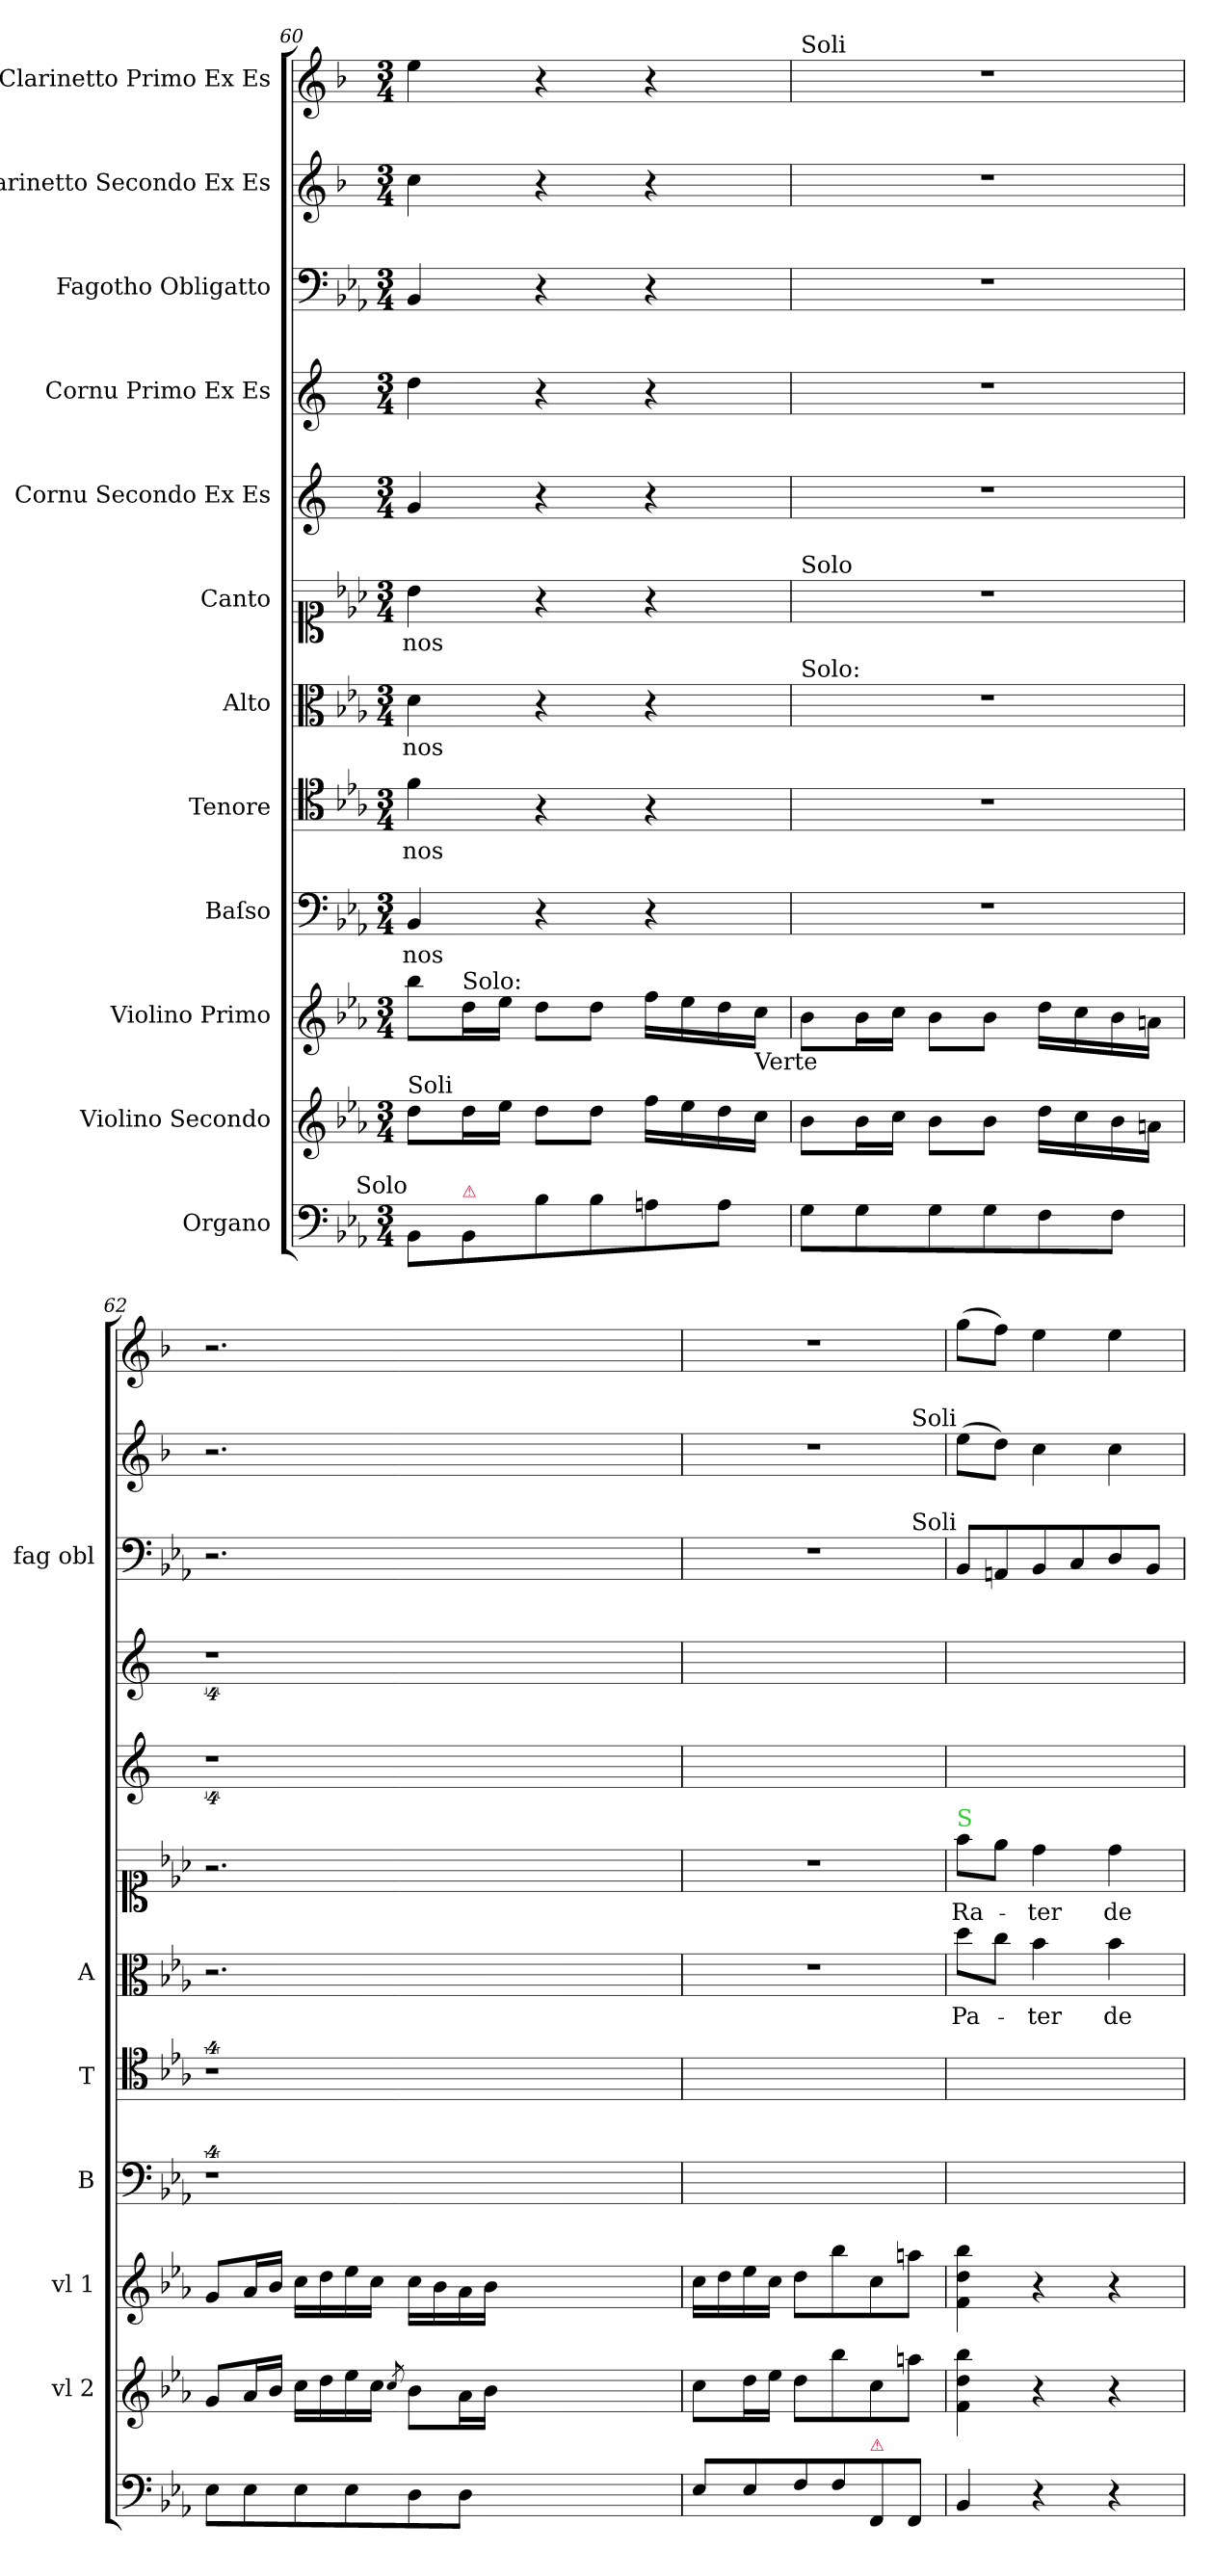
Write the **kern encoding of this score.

**kern	**kern	**kern	**dynam	**kern	**text	**kern	**text	**kern	**text	**kern	**text	**kern	**kern	**kern	**kern	**kern
*part12	*part11	*part10	*part10	*part9	*part9	*part8	*part8	*part7	*part7	*part6	*part6	*part5	*part4	*part3	*part2	*part1
*staff12	*staff11	*staff10	*staff10	*staff9	*staff9	*staff8	*staff8	*staff7	*staff7	*staff6	*staff6	*staff5	*staff4	*staff3	*staff2	*staff1
*I"Organo	*I"Violino Secondo	*I"Violino Primo	*	*I"Baſso	*	*I"Tenore	*	*I"Alto	*	*I"Canto	*	*I"Cornu Secondo Ex Es	*I"Cornu Primo Ex Es	*I"Fagotho Obligatto	*I"Clarinetto Secondo Ex Es	*I"Clarinetto Primo Ex Es
*	*I'vl 2	*I'vl 1	*	*I'B	*	*I'T	*	*I'A	*	*	*	*	*	*I'fag obl	*	*
*clefF4	*clefG2	*clefG2	*	*clefF4	*	*clefC4	*	*clefC3	*	*clefC1	*	*clefG2	*clefG2	*clefF4	*clefG2	*clefG2
*	*	*	*	*	*	*	*	*	*	*	*	*ITrd-2c-3	*ITrd-2c-3	*	*ITrd1c2	*ITrd1c2
*k[b-e-a-]	*k[b-e-a-]	*k[b-e-a-]	*	*k[b-e-a-]	*	*k[b-e-a-]	*	*k[b-e-a-]	*	*k[b-e-a-]	*	*k[b-e-a-]	*k[b-e-a-]	*k[b-e-a-]	*k[b-e-a-]	*k[b-e-a-]
*M3/4	*M3/4	*M3/4	*	*M3/4	*	*M3/4	*	*M3/4	*	*M3/4	*	*M3/4	*M3/4	*M3/4	*M3/4	*M3/4
=60	=60	=60	=60	=60	=60	=60	=60	=60	=60	=60	=60	=60	=60	=60	=60	=60
!	!LO:TX:a:t=Soli	!	!	!	!	!	!	!	!	!	!	!	!	!	!	!
!LO:TX:a:rj:t=Solo	!	!	!	!	!	!	!	!	!	!	!	!	!	!	!	!
8BB-/L	8dd\L	8bb-\L	.	4BB-/	nos	4f\	nos	4d\	nos	4b-\	nos	4b-/	4ff\	4BB-/	4b-\	4dd\
!	!	!LO:TX:a:t=Solo&colon;	!	!	!	!	!	!	!	!	!	!	!	!	!	!
!LO:TX:a:color=crimson:t=⚠	!	!	!	!	!	!	!	!	!	!	!	!	!	!	!	!
8BB-/	16dd\L	16dd\L	.	.	.	.	.	.	.	.	.	.	.	.	.	.
.	16ee-\JJ	16ee-\JJ	.	.	.	.	.	.	.	.	.	.	.	.	.	.
8B-\	8dd\L	8dd\L	.	4r	.	4r	.	4r	.	4r	.	4r	4r	4r	4r	4r
8B-\	8dd\J	8dd\J	.	.	.	.	.	.	.	.	.	.	.	.	.	.
8An\	16ff\LL	16ff\LL	.	4r	.	4r	.	4r	.	4r	.	4r	4r	4r	4r	4r
.	16ee-\	16ee-\	.	.	.	.	.	.	.	.	.	.	.	.	.	.
8A\J	16dd\	16dd\	.	.	.	.	.	.	.	.	.	.	.	.	.	.
!	!	!LO:TX:b:t=Verte	!	!	!	!	!	!	!	!	!	!	!	!	!	!
.	16cc\JJ	16cc\JJ	.	.	.	.	.	.	.	.	.	.	.	.	.	.
=61	=61	=61	=61	=61	=61	=61	=61	=61	=61	=61	=61	=61	=61	=61	=61	=61
!	!	!	!	!	!	!	!	!	!	!	!	!	!	!	!	!LO:TX:a:t=Soli
!	!	!	!	!	!	!	!	!	!	!LO:TX:a:t=Solo	!	!	!	!	!	!
!	!	!	!	!	!	!	!	!LO:TX:a:t=Solo&colon;	!	!	!	!	!	!	!	!
8G\L	8b-\L	8b-\L	.	2.r	.	2.r	.	2.r	.	2.r	.	2.r	2.r	2.r	2.r	2.r
8G\	16b-\L	16b-\L	.	.	.	.	.	.	.	.	.	.	.	.	.	.
.	16cc\JJ	16cc\JJ	.	.	.	.	.	.	.	.	.	.	.	.	.	.
8G\	8b-\L	8b-\L	.	.	.	.	.	.	.	.	.	.	.	.	.	.
8G\	8b-\J	8b-\J	.	.	.	.	.	.	.	.	.	.	.	.	.	.
8F\	16dd\LL	16dd\LL	.	.	.	.	.	.	.	.	.	.	.	.	.	.
.	16cc\	16cc\	.	.	.	.	.	.	.	.	.	.	.	.	.	.
8F\J	16b-\	16b-\	.	.	.	.	.	.	.	.	.	.	.	.	.	.
.	16an\JJ	16an\JJ	.	.	.	.	.	.	.	.	.	.	.	.	.	.
=62	=62	=62	=62	=62	=62	=62	=62	=62	=62	=62	=62	=62	=62	=62	=62	=62
8E-\L	8g/L	8g/L	.	4%9r	.	4%9r	.	2.r	.	2.r	.	4%9r	4%9r	2.r	2.r	2.r
8E-\	16a-/L	16a-/L	.	.	.	.	.	.	.	.	.	.	.	.	.	.
.	16b-/JJ	16b-/JJ	.	.	.	.	.	.	.	.	.	.	.	.	.	.
8E-\	16cc\LL	16cc\LL	.	.	.	.	.	.	.	.	.	.	.	.	.	.
.	16dd\	16dd\	.	.	.	.	.	.	.	.	.	.	.	.	.	.
8E-\	16ee-\	16ee-\	.	.	.	.	.	.	.	.	.	.	.	.	.	.
.	16cc\JJ	16cc\JJ	.	.	.	.	.	.	.	.	.	.	.	.	.	.
.	8qcc/	.	.	.	.	.	.	.	.	.	.	.	.	.	.	.
8D\	8b-\L	16cc\LL	.	.	.	.	.	.	.	.	.	.	.	.	.	.
.	.	16b-\	.	.	.	.	.	.	.	.	.	.	.	.	.	.
8D\J	16a-\L	16a-\	.	.	.	.	.	.	.	.	.	.	.	.	.	.
.	16b-\JJ	16b-\JJ	.	.	.	.	.	.	.	.	.	.	.	.	.	.
1.ryy	1.ryy	1.ryy	.	.	.	.	.	1.ryy	.	1.ryy	.	.	.	1.ryy	1.ryy	1.ryy
=63	=63	=63	=63	=63	=63	=63	=63	=63	=63	=63	=63	=63	=63	=63	=63	=63
8E-\L	8cc\L	16cc\LL	.	2.ryy	.	2.ryy	.	2.r	.	2.r	.	2.ryy	2.ryy	2.r	2.r	2.r
.	.	16dd\	.	.	.	.	.	.	.	.	.	.	.	.	.	.
8E-/	16dd\L	16ee-\	.	.	.	.	.	.	.	.	.	.	.	.	.	.
.	16ee-\JJ	16cc\JJ	.	.	.	.	.	.	.	.	.	.	.	.	.	.
8F\	8dd\L	8dd\L	.	.	.	.	.	.	.	.	.	.	.	.	.	.
8F\	8bb-\	8bb-\	.	.	.	.	.	.	.	.	.	.	.	.	.	.
!LO:TX:a:color=crimson:t=⚠	!	!	!	!	!	!	!	!	!	!	!	!	!	!	!	!
8FF/	8cc\	8cc\	.	.	.	.	.	.	.	.	.	.	.	.	.	.
8FF/J	8aan\J	8aan\J	.	.	.	.	.	.	.	.	.	.	.	.	.	.
=64	=64	=64	=64	=64	=64	=64	=64	=64	=64	=64	=64	=64	=64	=64	=64	=64
!	!	!	!	!	!	!	!	!	!	!	!	!	!	!	!LO:TX:a:rj:t=Soli	!
!	!	!	!	!	!	!	!	!	!	!	!	!	!	!LO:TX:a:rj:t=Soli	!	!
!	!	!	!	!	!	!	!	!	!	!LO:TX:a:color=limegreen:t=S	!	!	!	!	!	!
4BB-/	4f\ 4dd\ 4bb-\	4f\ 4dd\ 4bb-\	.	2.ryy	.	2.ryy	.	8dd\L	Pa-	8ff\L	Ra-	2.ryy	2.ryy	8BB-/L	(8dd\L	(8ff\L
.	.	.	.	.	.	.	.	8cc\J	.	8ee-\J	.	.	.	8AAn/	8cc\J)	8ee-\J)
4r	4r	4r	.	.	.	.	.	4b-\	-ter	4dd\	-ter	.	.	8BB-/	4b-\	4dd\
.	.	.	.	.	.	.	.	.	.	.	.	.	.	8C/	.	.
!	!	!	!LO:DY:a	!	!	!	!	!	!	!	!	!	!	!	!	!
4r	4r	4r	p&colon;	.	.	.	.	4b-\	de	4dd\	de	.	.	8D/	4b-\	4dd\
.	.	.	.	.	.	.	.	.	.	.	.	.	.	8BB-/J	.	.
=	=	=	=	=	=	=	=	=	=	=	=	=	=	=	=	=
*-	*-	*-	*-	*-	*-	*-	*-	*-	*-	*-	*-	*-	*-	*-	*-	*-
